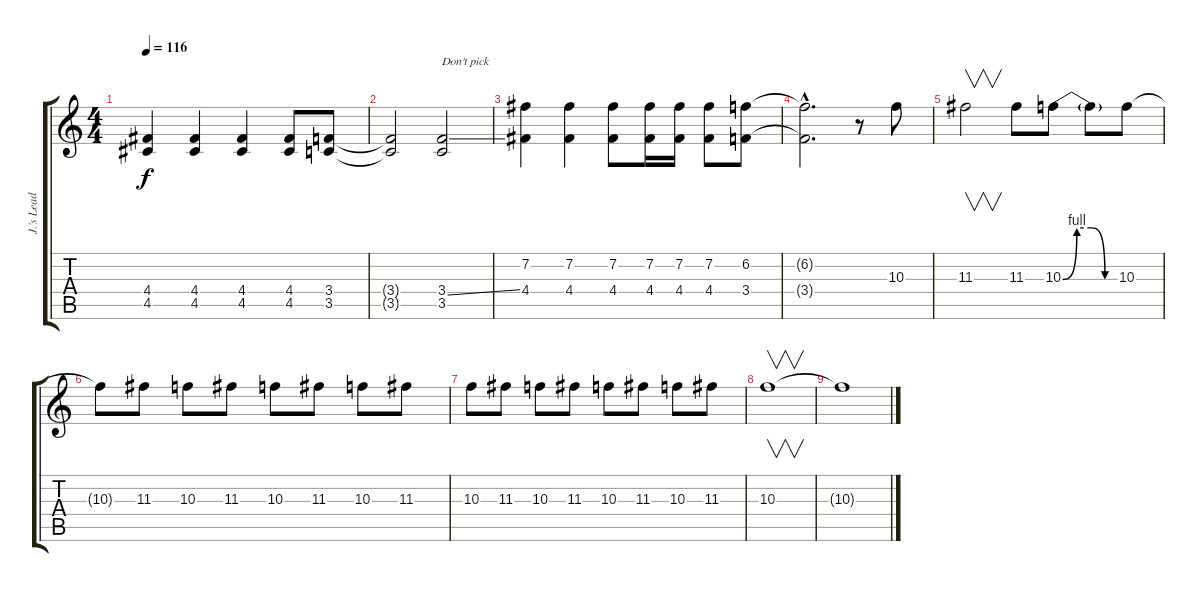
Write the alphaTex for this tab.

\track ("J.'s Lead and lead fills." "J.'s Lead ") {instrument distortionguitar}
\staff {score tabs}
\tuning (E4 B3 G3 D3 A2 E2) {hide}
\ts (4 4)
\tempo 116
\clef g2
\ks c
(4.4 4.5).4{dy f} (4.4 4.5).4 (4.4 4.5).4 (4.4 4.5).8 (3.4 3.5).8 |
(3.4{t} 3.5{t}).2 (3.4{ss} 3.5).2{txt "Don't pick"} |
(7.2 4.4).4 (7.2 4.4).4 (7.2 4.4).8 (7.2 4.4).16 (7.2 4.4).16 (7.2 4.4).8 (6.2 3.4).8 |
(6.2{hac t} 3.4{hac t}).2{d} r.8 10.3.8 |
11.3.2{v} 11.3.8 10.3{be (custom 0 0 15 4 30 4 45 0 60 0)}.8 10.3{t}.8 10.3.8 |
10.3{t}.8 11.3.8 10.3.8 11.3.8 10.3.8 11.3.8 10.3.8 11.3.8 |
10.3.8 11.3.8 10.3.8 11.3.8 10.3.8 11.3.8 10.3.8 11.3.8 |
10.3.1{v} |
10.3{t}.1
